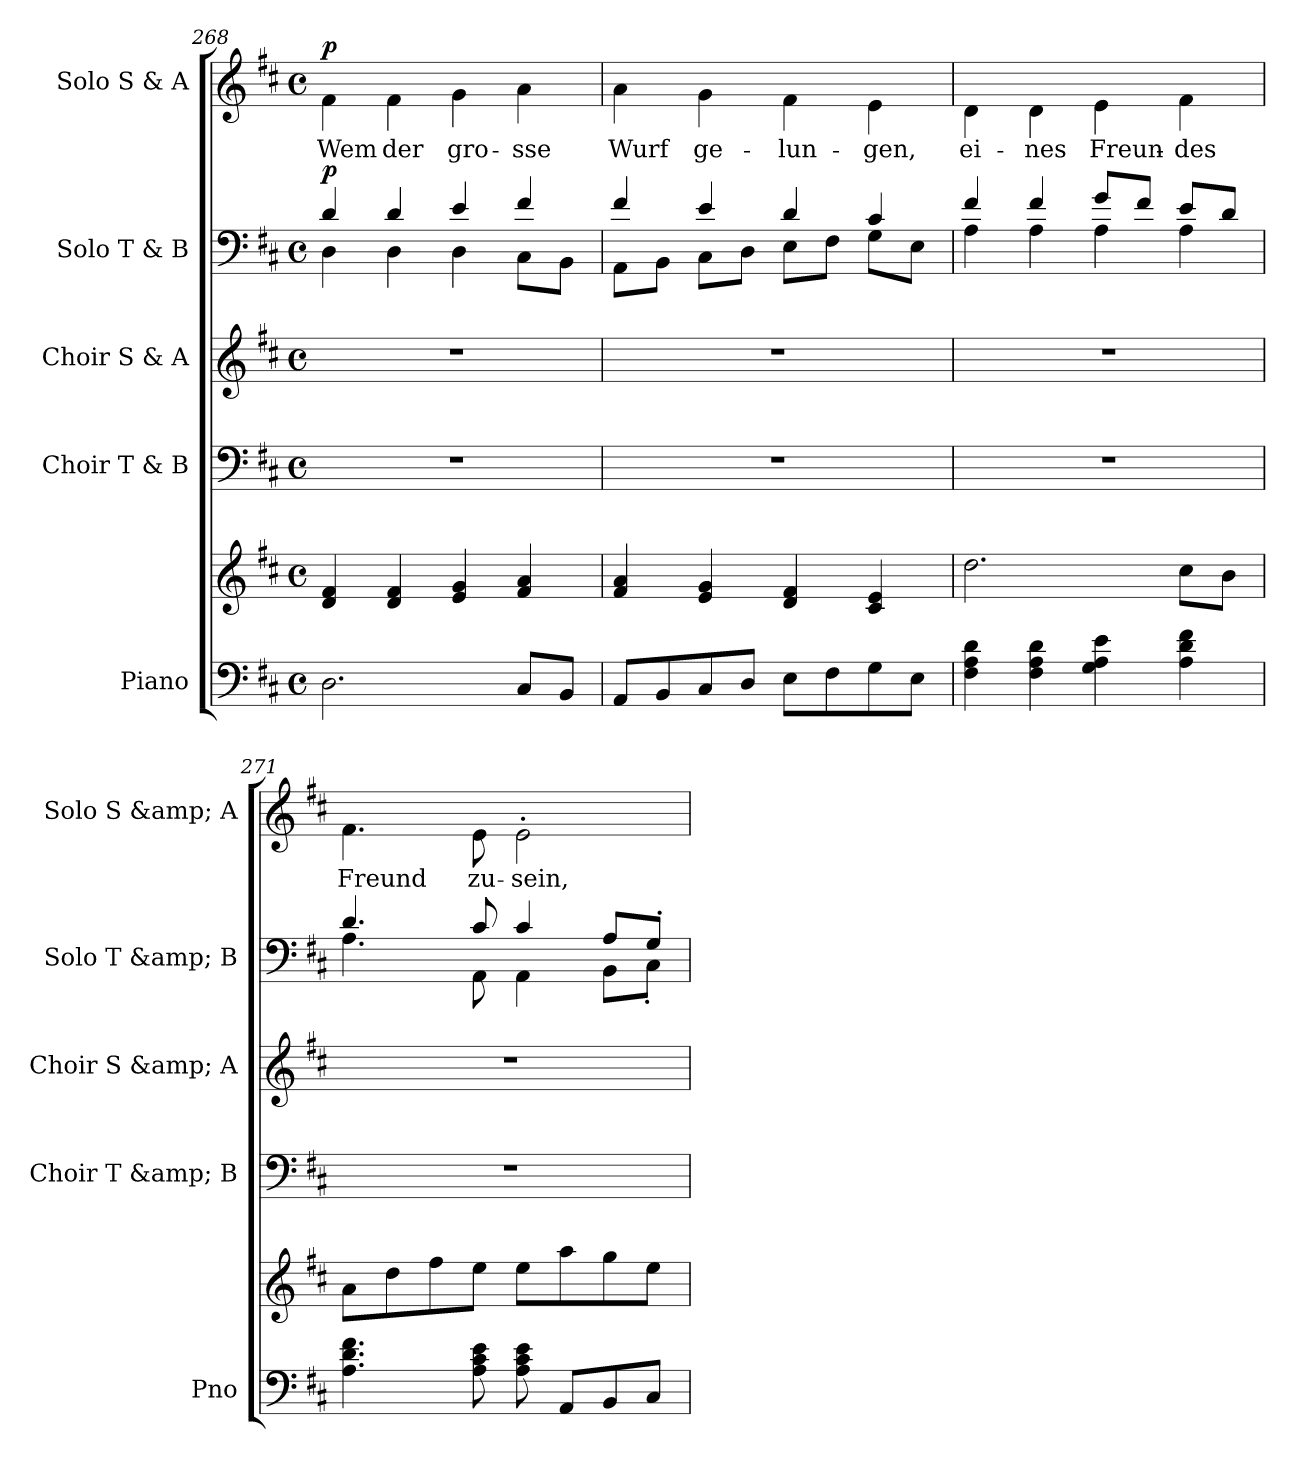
**kern	**kern	**kern	**kern	**kern	**dynam	**kern	**text	**dynam
*part5	*part5	*part4	*part3	*part2	*part2	*part1	*part1	*part1
*staff6	*staff5	*staff4	*staff3	*staff2	*staff2	*staff1	*staff1	*staff1
*I"Piano	*	*I"Choir T &amp; B	*I"Choir S &amp; A	*I"Solo T &amp; B	*	*I"Solo S &amp; A	*	*
*I'Pno	*	*I'Choir T &amp; B	*I'Choir S &amp; A	*I'Solo T &amp; B	*	*I'Solo S &amp; A	*	*
*clefF4	*clefG2	*clefF4	*clefG2	*clefF4	*	*clefG2	*	*
*k[f#c#]	*k[f#c#]	*k[f#c#]	*k[f#c#]	*k[f#c#]	*	*k[f#c#]	*	*
*M4/4	*M4/4	*M4/4	*M4/4	*M4/4	*	*M4/4	*	*
*met(c)	*met(c)	*met(c)	*met(c)	*met(c)	*	*met(c)	*	*
=268	=268	=268	=268	=268	=268	=268	=268	=268
*	*	*	*	*^	*	*	*	*
!	!	!	!	!	!	!LO:DY:a	!	!LO:LY:b	!LO:DY:a
2.D\	4d/ 4f#/	1r	1r	4d/	4D\	p	4f#\	Wem	p
!	!	!	!	!	!	!	!	!LO:LY:b	!
.	4d/ 4f#/	.	.	4d/	4D\	.	4f#\	der	.
!	!	!	!	!	!	!	!	!LO:LY:b	!
.	4e/ 4g/	.	.	4e/	4D\	.	4g\	gro-	.
!	!	!	!	!	!	!	!	!LO:LY:b	!
8C#/L	4f#/ 4a/	.	.	4f#/	8C#\L	.	4a\	-sse	.
8BB/J	.	.	.	.	8BB\J	.	.	.	.
=269	=269	=269	=269	=269	=269	=269	=269	=269	=269
!	!	!	!	!	!	!	!	!LO:LY:b	!
8AA/L	4f#/ 4a/	1r	1r	4f#/	8AA\L	.	4a\	Wurf	.
8BB/	.	.	.	.	8BB\J	.	.	.	.
!	!	!	!	!	!	!	!	!LO:LY:b	!
8C#/	4e/ 4g/	.	.	4e/	8C#\L	.	4g\	ge-	.
8D/J	.	.	.	.	8D\J	.	.	.	.
!	!	!	!	!	!	!	!	!LO:LY:b	!
8E\L	4d/ 4f#/	.	.	4d/	8E\L	.	4f#\	-lun-	.
8F#\	.	.	.	.	8F#\J	.	.	.	.
!	!	!	!	!	!	!	!	!LO:LY:b	!
8G\	4c#/ 4e/	.	.	4c#/	8G\L	.	4e\	-gen,	.
8E\J	.	.	.	.	8E\J	.	.	.	.
=270	=270	=270	=270	=270	=270	=270	=270	=270	=270
!	!	!	!	!	!	!	!	!LO:LY:b	!
4F#\ 4A\ 4d\	2.dd\	1r	1r	4f#/	4A\	.	4d\	ei-	.
!	!	!	!	!	!	!	!	!LO:LY:b	!
4F#\ 4A\ 4d\	.	.	.	4f#/	4A\	.	4d\	-nes	.
!	!	!	!	!	!	!	!	!LO:LY:b	!
4G\ 4A\ 4e\	.	.	.	8g/L	4A\	.	4e\	Freun-	.
.	.	.	.	8f#/J	.	.	.	.	.
!	!	!	!	!	!	!	!	!LO:LY:b	!
4A\ 4d\ 4f#\	8cc#\L	.	.	8e/L	4A\	.	4f#\	-des	.
.	8b\J	.	.	8d/J	.	.	.	.	.
=271	=271	=271	=271	=271	=271	=271	=271	=271	=271
!	!	!	!	!	!	!	!	!LO:LY:b	!
4.A\ 4.d\ 4.f#\	8a\L	1r	1r	4.d/	4.A\	.	4.f#\	Freund	.
.	8dd\	.	.	.	.	.	.	.	.
.	8ff#\	.	.	.	.	.	.	.	.
!	!	!	!	!	!	!	!	!LO:LY:b	!
8A\ 8c#\ 8e\	8ee\J	.	.	8c#/	8AA\	.	8e\	zu-	.
!	!	!	!	!	!	!	!	!LO:LY:b	!
8A\ 8c#\ 8e\	8ee\L	.	.	4c#/	4AA\	.	2e'\	-sein,	.
8AA/L	8aa\	.	.	.	.	.	.	.	.
8BB/	8gg\	.	.	8A/L	8BB\L	.	.	.	.
8C#/J	8ee\J	.	.	8G'/J	8C#'\J	.	.	.	.
*	*	*	*	*v	*v	*	*	*	*
=	=	=	=	=	=	=	=	=
*-	*-	*-	*-	*-	*-	*-	*-	*-
